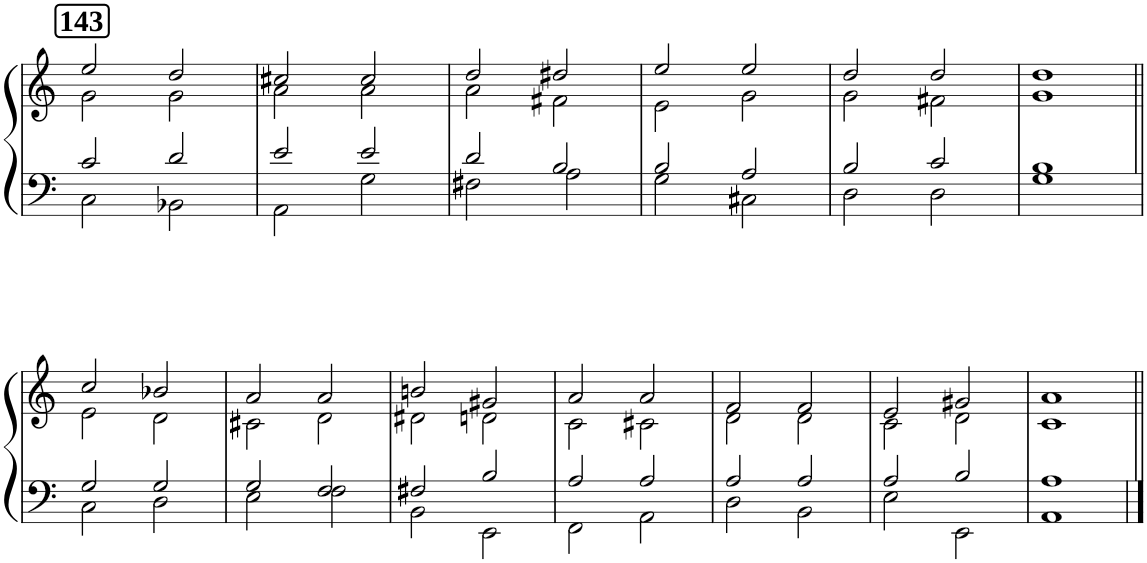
**kern	**kern
*part1	*part1
*staff2	*staff1
*I"Piano	*
*I'Pno	*
*clefF4	*clefG2
*k[]	*k[]
*M1/1	*M1/1
!!LO:REH:place=s1:a:B:cj:fs=14:t=143
=1	=1
*^	*^
*	*^	*	*
1ryy	2c/	2C\	2ee/	2g\
.	2d/	2BB-X\	2dd/	2g\
=2	=2	=2	=2	=2
1ryy	2e/	2AA\	2cc#X/	2a\
.	2e/	2G\	2cc#/	2a\
=3	=3	=3	=3	=3
1ryy	2d/	2F#X\	2dd/	2a\
.	2B/	2A\	2dd#X/	2f#X\
=4	=4	=4	=4	=4
1ryy	2B/	2G\	2ee/	2e\
.	2A/	2C#X\	2ee/	2g\
=5	=5	=5	=5	=5
1ryy	2B/	2D\	2dd/	2g\
.	2c/	2D\	2dd/	2f#X\
=6	=6	=6	=6	=6
1ryy	1B	1G	1dd	1g
!!LO:LB:g=z	!!
=7||	=7||	=7||	=7||	=7||
1ryy	2G/	2C\	2cc/	2e\
.	2G/	2D\	2b-X/	2d\
=8	=8	=8	=8	=8
1ryy	2G/	2E\	2a/	2c#X\
.	2F/	2F\	2a/	2d\
=9	=9	=9	=9	=9
1ryy	2F#X/	2BB\	2bn/	2d#X\
.	2B/	2EE\	2g#X/	2dn\
=10	=10	=10	=10	=10
1ryy	2A/	2FF\	2a/	2c\
.	2A/	2AA\	2a/	2c#X\
=11	=11	=11	=11	=11
1ryy	2A/	2D\	2f/	2d\
.	2A/	2BB\	2f/	2d\
=12	=12	=12	=12	=12
1ryy	2A/	2E\	2e/	2c\
.	2B/	2EE\	2g#X/	2d\
=13	=13	=13	=13	=13
1ryy	1A	1AA	1a	1c
*v	*v	*v	*	*
*	*v	*v
=||	=||
*-	*-
